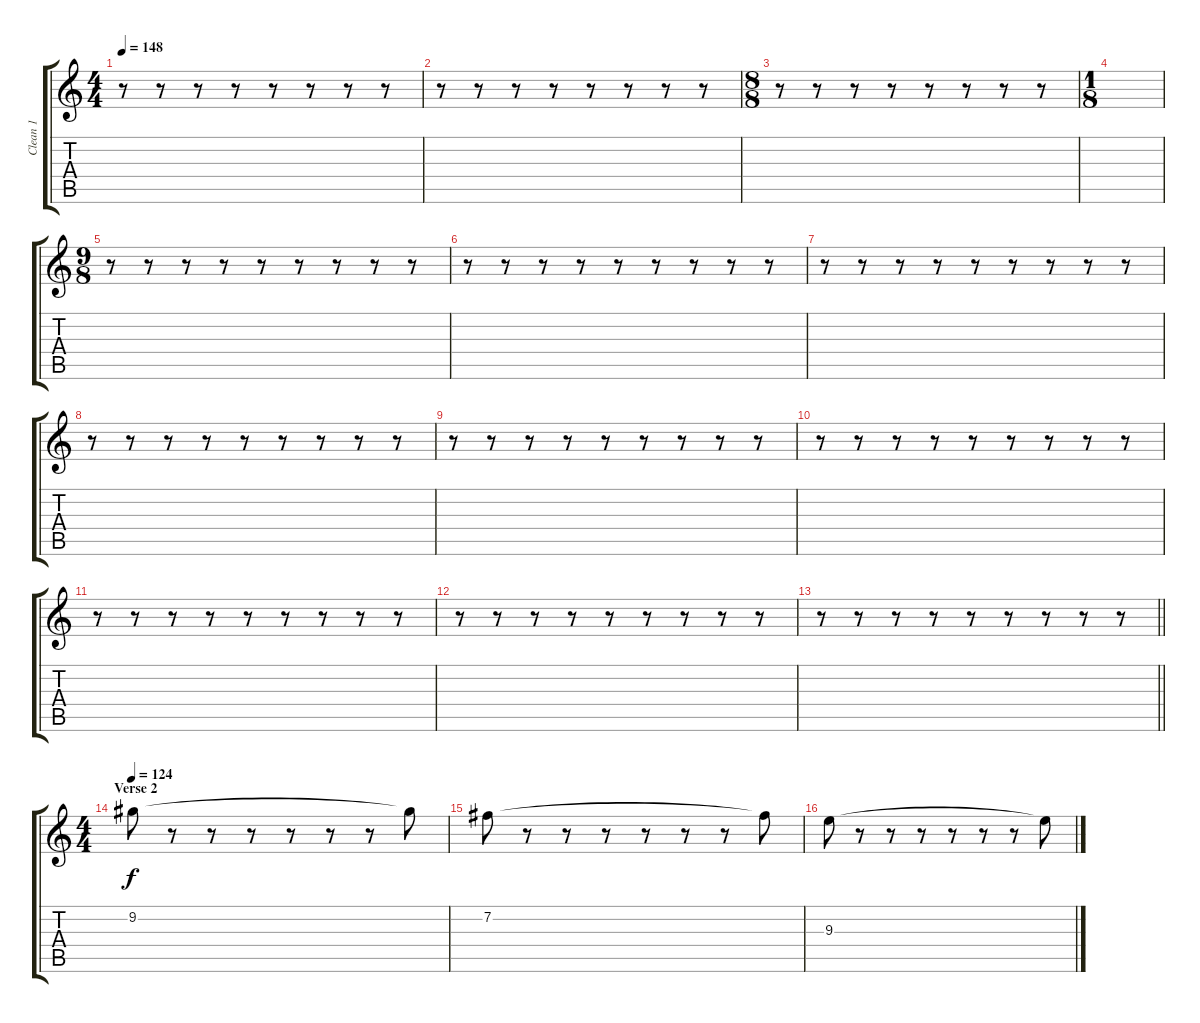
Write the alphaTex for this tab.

\track ("Clean 1" "Clean 1") {instrument electricguitarjazz}
\staff {score tabs}
\tuning (E4 B3 G3 D3 A2 D2) {hide}
\ts (4 4)
\tempo 148
\clef g2
\ks c
r.8{dy mp} r.8 r.8 r.8 r.8 r.8 r.8 r.8 |
r.8 r.8 r.8 r.8 r.8 r.8 r.8 r.8 |
\ts (8 8)
r.8 r.8 r.8 r.8 r.8 r.8 r.8 r.8 |
\ts (1 8)
|
\ts (9 8)
r.8 r.8 r.8 r.8 r.8 r.8 r.8 r.8 r.8 |
r.8 r.8 r.8 r.8 r.8 r.8 r.8 r.8 r.8 |
r.8 r.8 r.8 r.8 r.8 r.8 r.8 r.8 r.8 |
r.8 r.8 r.8 r.8 r.8 r.8 r.8 r.8 r.8 |
r.8 r.8 r.8 r.8 r.8 r.8 r.8 r.8 r.8 |
r.8 r.8 r.8 r.8 r.8 r.8 r.8 r.8 r.8 |
r.8 r.8 r.8 r.8 r.8 r.8 r.8 r.8 r.8 |
r.8 r.8 r.8 r.8 r.8 r.8 r.8 r.8 r.8 |
\barLineRight lightlight
r.8 r.8 r.8 r.8 r.8 r.8 r.8 r.8 r.8 |
\ts (4 4)
\section ("" "Verse 2")
\tempo 124
9.2.8{dy f} r.8 r.8 r.8 r.8 r.8 r.8 9.2{t}.8 |
7.2.8 r.8 r.8 r.8 r.8 r.8 r.8 7.2{t}.8 |
9.3.8 r.8 r.8 r.8 r.8 r.8 r.8 9.3{t}.8
